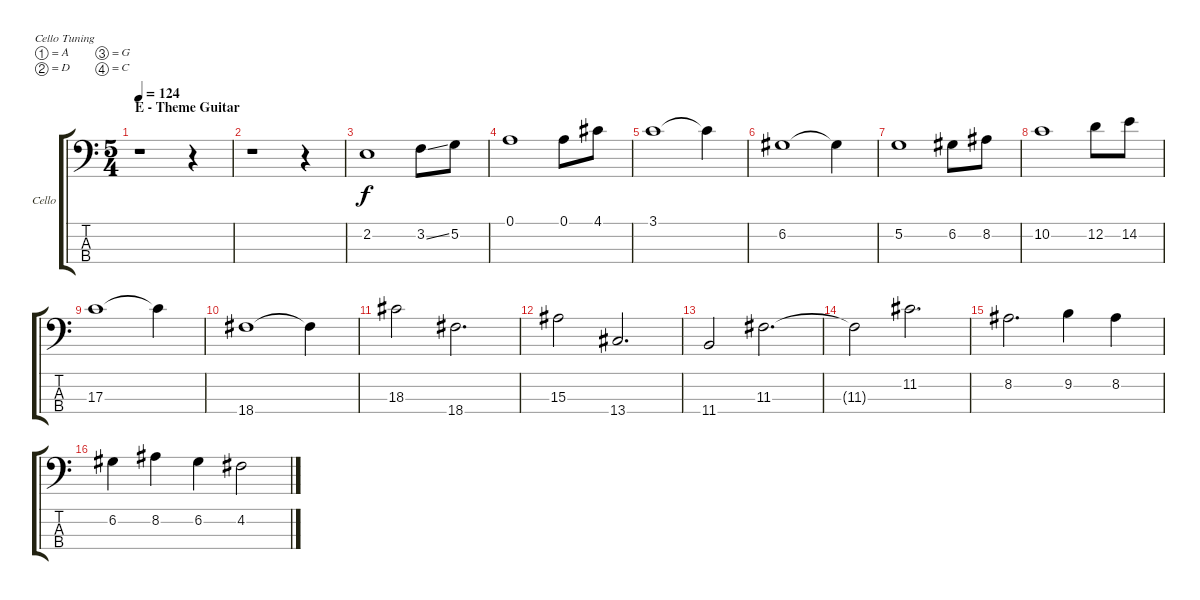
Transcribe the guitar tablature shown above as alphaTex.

\bracketExtendMode groupsimilarinstruments
\firstSystemTrackNameOrientation horizontal
\otherSystemsTrackNameOrientation horizontal
\track ("Cello" "Cello") {instrument cello}
\staff {score tabs}
\tuning (A3 D3 G2 C2)
\ts (5 4)
\section ("" "E - Theme Guitar")
\tempo 124
\clef f4
\scale
0.333333
\ks aminor
r.1{dy f} r.4 |
\scale
0.333333 r.1 r.4 |
\scale
0.333333 2.2.1 3.2{ss}.8 5.2.8 |
\scale
0.333333 0.1.1 0.1.8 4.1.8 |
\scale
0.333333 3.1.1 3.1{t}.4 |
\scale
0.333333 6.2.1 6.2{t}.4 |
\scale
0.333333 5.2.1 6.2.8 8.2.8 |
\scale
0.333333 10.2.1 12.2.8 14.2.8 |
\scale
0.333333 17.3.1 17.3{t}.4 |
\scale
0.333333 18.4.1 18.4{t}.4 |
\scale
0.333333 18.3.2 18.4.2{d} |
\scale
0.333333 15.3.2 13.4.2{d} |
\scale
0.333333 11.4.2 11.3.2{d} |
\scale
0.333333 11.3{t}.2 11.2.2{d} |
\scale
0.333333 8.2.2{d} 9.2.4 8.2.4 |
\scale
0.333333 6.2.4 8.2.4 6.2.4 4.2.2
